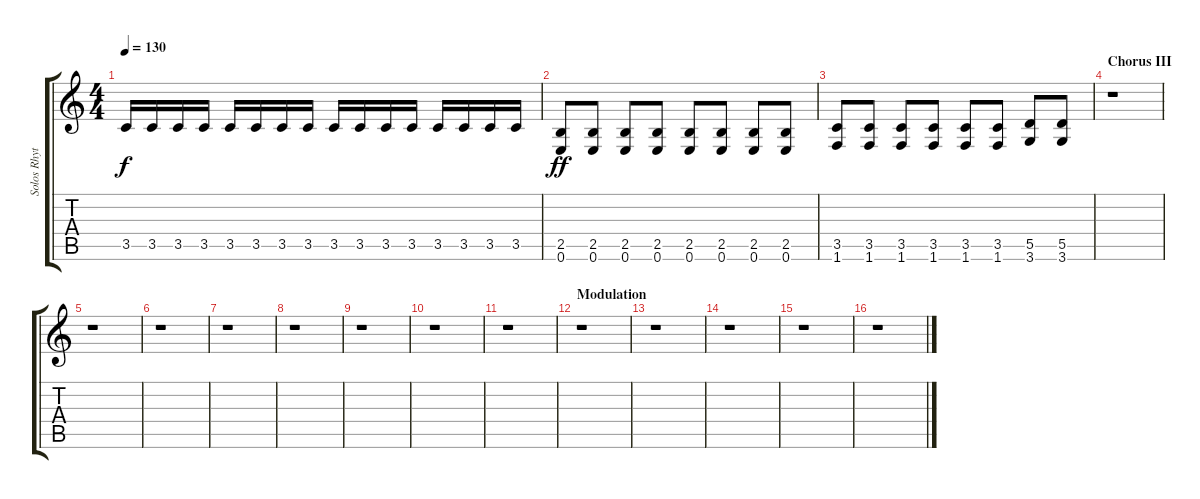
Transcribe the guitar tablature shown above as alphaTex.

\track ("Solos Rhythm" "Solos Rhyt") {instrument overdrivenguitar}
\staff {score tabs}
\tuning (E4 B3 G3 D3 A2 E2) {hide}
\ts (4 4)
\tempo 130
\clef g2
\ks c
3.5.16{dy f} 3.5.16 3.5.16 3.5.16 3.5.16 3.5.16 3.5.16 3.5.16 3.5.16 3.5.16 3.5.16 3.5.16 3.5.16 3.5.16 3.5.16 3.5.16 |
(2.5 0.6).8{dy ff} (2.5 0.6).8 (2.5 0.6).8 (2.5 0.6).8 (2.5 0.6).8 (2.5 0.6).8 (2.5 0.6).8 (2.5 0.6).8 |
(3.5 1.6).8 (3.5 1.6).8 (3.5 1.6).8 (3.5 1.6).8 (3.5 1.6).8 (3.5 1.6).8 (5.5 3.6).8 (5.5 3.6).8 |
\section ("" "Chorus III")
r.1 |
r.1 |
r.1 |
r.1 |
r.1 |
r.1 |
r.1 |
r.1 |
\section ("" "Modulation")
r.1 |
r.1 |
r.1 |
r.1 |
r.1
